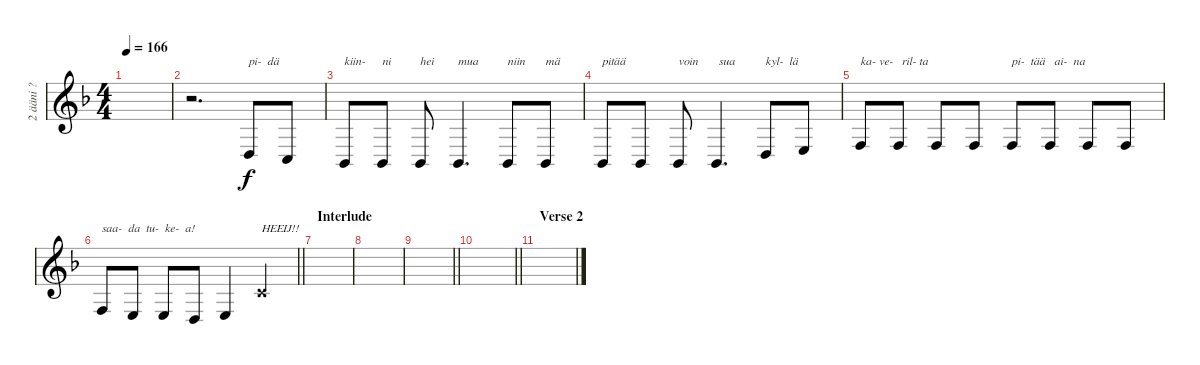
\track ("2 ääni ?" "2 ääni ?") {instrument clarinet}
\staff {score}
\tuning (E4 B3 G3 D3 A2 E2) {hide}
\ts (4 4)
\tempo 166
\clef g2
\ks f
|
r.2{d} 0.4.8{txt "pi-  dä"} 3.5.8 |
6.6.8{txt "kiin-"} 1.5.8{txt "ni"} 1.5.8{txt "hei"} 6.6.4{d txt "mua"} 1.5.8{txt "niin"} 1.5.8{txt "mä"} |
1.5.8{txt "pitää"} 1.5.8 1.5.8{txt "voin"} 1.5.4{d txt " sua"} 5.5.8{txt "kyl-  lä"} 2.4.8 |
3.4.8{txt "ka- ve-   ril- ta"} 3.4.8 3.4.8 3.4.8 3.4.8{txt "pi-  tää   ai-  na"} 3.4.8 3.4.8 3.4.8 |
\barLineRight lightlight
3.4.8{txt "saa-  da  tu-  ke-  a!"} 2.4.8 2.4.8 5.5.8 2.4.4 1.2{x}.4{txt "HEEIJ!!"} |
\section ("" "Interlude")
|
|
\barLineRight lightlight
|
\section ("" "")
\barLineRight lightlight
|
\section ("" "Verse 2")
